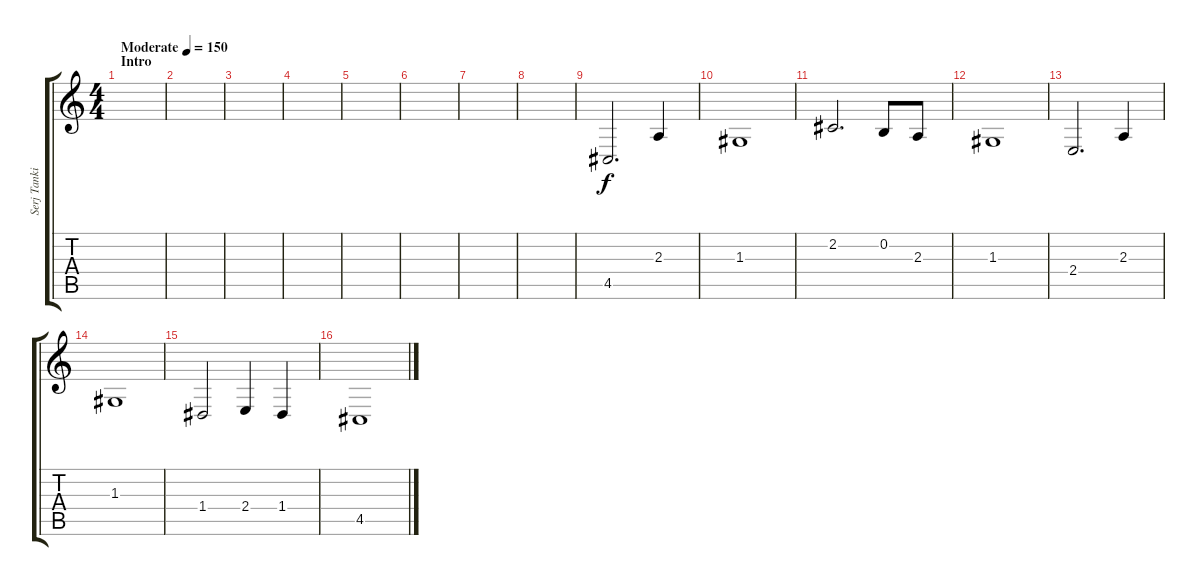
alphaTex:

\track ("Serj Tankian(Vocals)" "Serj Tanki") {instrument cello}
\staff {score tabs}
\tuning (E4 B3 G3 D3 A2 E2) {hide}
\ts (4 4)
\section ("" "Intro")
\tempo (150 "Moderate")
\clef g2
\ks c
|
|
|
|
|
|
|
|
4.5.2{d lyrics (0 "") lyrics (1 "") lyrics (2 "") lyrics (3 "") lyrics (4 "")} 2.3.4{lyrics (0 "") lyrics (1 "") lyrics (2 "") lyrics (3 "") lyrics (4 "")} |
1.3.1{lyrics (0 "") lyrics (1 "") lyrics (2 "") lyrics (3 "") lyrics (4 "")} |
2.2.2{d lyrics (0 "") lyrics (1 "") lyrics (2 "") lyrics (3 "") lyrics (4 "")} 0.2.8{lyrics (0 "") lyrics (1 "") lyrics (2 "") lyrics (3 "") lyrics (4 "")} 2.3.8{lyrics (0 "") lyrics (1 "") lyrics (2 "") lyrics (3 "") lyrics (4 "")} |
1.3.1{lyrics (0 "") lyrics (1 "") lyrics (2 "") lyrics (3 "") lyrics (4 "")} |
2.4.2{d lyrics (0 "") lyrics (1 "") lyrics (2 "") lyrics (3 "") lyrics (4 "")} 2.3.4{lyrics (0 "") lyrics (1 "") lyrics (2 "") lyrics (3 "") lyrics (4 "")} |
1.3.1{lyrics (0 "") lyrics (1 "") lyrics (2 "") lyrics (3 "") lyrics (4 "")} |
1.4.2{lyrics (0 "") lyrics (1 "") lyrics (2 "") lyrics (3 "") lyrics (4 "")} 2.4.4{lyrics (0 "") lyrics (1 "") lyrics (2 "") lyrics (3 "") lyrics (4 "")} 1.4.4{lyrics (0 "") lyrics (1 "") lyrics (2 "") lyrics (3 "") lyrics (4 "")} |
4.5.1{lyrics (0 "") lyrics (1 "") lyrics (2 "") lyrics (3 "") lyrics (4 "")}
